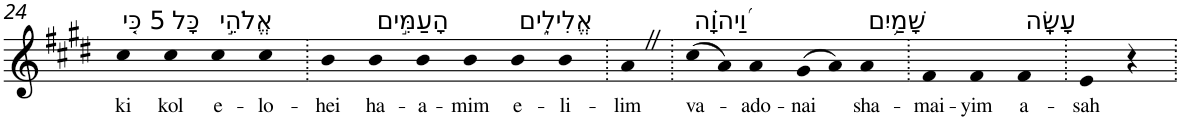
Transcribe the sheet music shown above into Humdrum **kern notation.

**kern	**text
*part1	*part1
*staff1	*staff1
*I"Piano	*
*I'Pno	*
!!LO:PB:g=z
*clefG2	*
*k[f#c#g#d#]	*
*E:	*
=24	=24
!LO:TX:a:t=5 כִּ֤י	!
!	!LO:LY:b
4cc#	ki
!LO:TX:a:t=כָּל	!
!	!LO:LY:b
4cc#	kol
!LO:TX:a:t=אֱלֹהֵ֣י	!
!	!LO:LY:b
4cc#	e-
!	!LO:LY:b
4cc#	-lo-
=25.	=25.
!	!LO:LY:b
4b	-hei
!LO:TX:a:t=הָעַמִּ֣ים	!
!	!LO:LY:b
4b	ha-
!	!LO:LY:b
4b	-a-
!	!LO:LY:b
4b	-mim
!LO:TX:a:t=אֱלִילִ֑ים	!
!	!LO:LY:b
4b	e-
!	!LO:LY:b
4b	-li-
=26.	=26.
!	!LO:LY:b
4aZ	-lim
=27.	=27.
!LO:TX:a:t=וַ֝יהוָ֗ה	!
!	!LO:LY:b
(>8cc#	va-
8a)	.
!	!LO:LY:b
4a	-ado-
!	!LO:LY:b
(>8g#	-nai
8a)	.
!LO:TX:a:t=שָׁמַ֥יִם	!
!	!LO:LY:b
4a	sha-
=28.	=28.
!	!LO:LY:b
4f#	-mai-
!	!LO:LY:b
4f#	-yim
!LO:TX:a:t=עָשָֽׂה	!
!	!LO:LY:b
4f#	a-
=29.	=29.
!	!LO:LY:b
4e	-sah
4r	.
=.	=.
*-	*-
